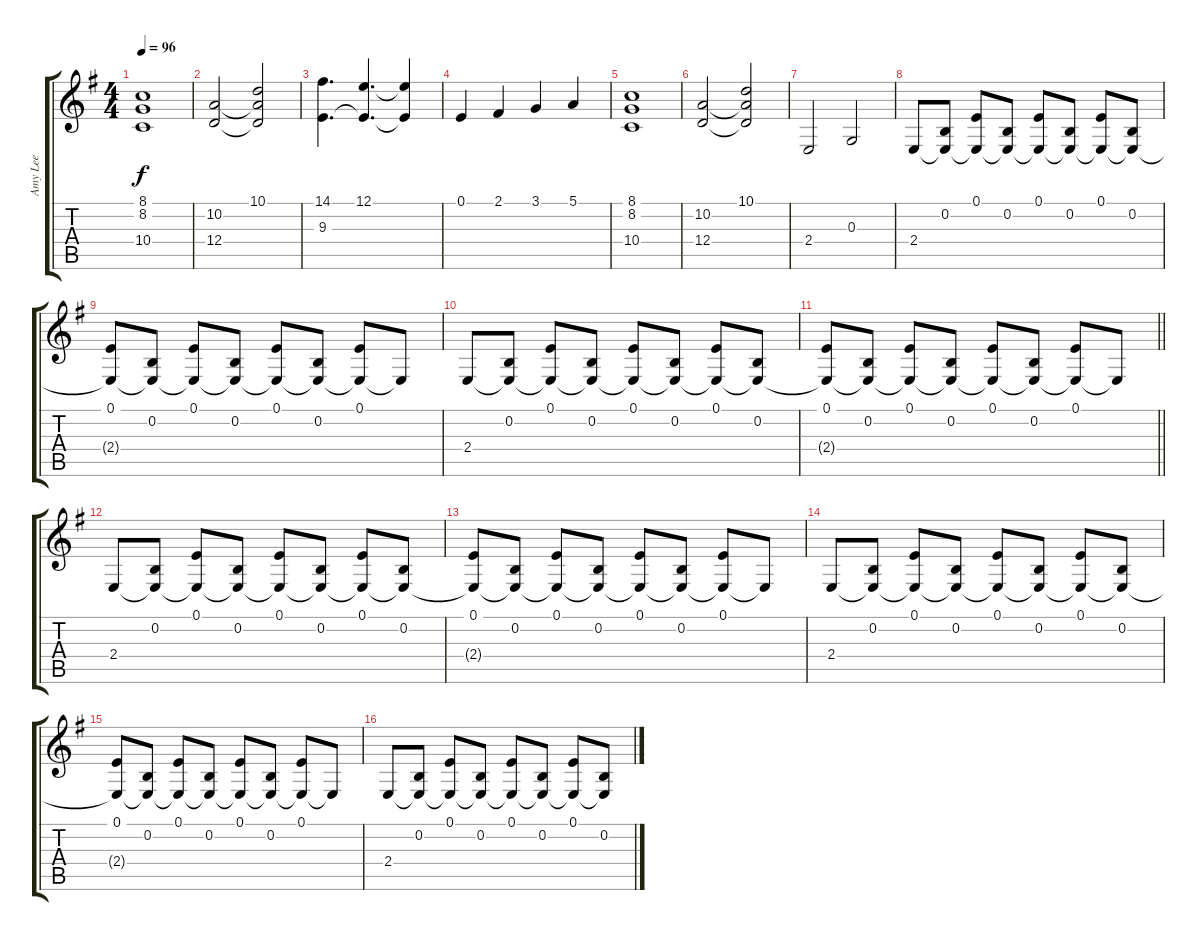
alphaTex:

\track ("Amy Lee" "Amy Lee") {instrument electricgrandpiano}
\staff {score tabs}
\tuning (E4 B3 G3 D3 A2 E2) {hide}
\ts (4 4)
\tempo 96
\clef g2
\ks g
(8.1 8.2 10.4).1{dy f} |
(10.2 12.4).2 (10.1 10.2{t} 12.4{t}).2 |
(14.1 9.3).4{d} (12.1 9.3{t}).4{d} (12.1{t} 9.3{t}).4 |
0.1.4 2.1.4 3.1.4 5.1.4 |
(8.1 8.2 10.4).1 |
(10.2 12.4).2 (10.1 10.2{t} 12.4{t}).2 |
2.4.2 0.3.2 |
2.4.8{instrument electricgrandpiano} (0.2 2.4{t}).8 (0.1 2.4{t}).8 (0.2 2.4{t}).8 (0.1 2.4{t}).8 (0.2 2.4{t}).8 (0.1 2.4{t}).8 (0.2 2.4{t}).8 |
(0.1 2.4{t}).8 (0.2 2.4{t}).8 (0.1 2.4{t}).8 (0.2 2.4{t}).8 (0.1 2.4{t}).8 (0.2 2.4{t}).8 (0.1 2.4{t}).8 2.4{t}.8 |
2.4.8 (0.2 2.4{t}).8 (0.1 2.4{t}).8 (0.2 2.4{t}).8 (0.1 2.4{t}).8 (0.2 2.4{t}).8 (0.1 2.4{t}).8 (0.2 2.4{t}).8 |
\barLineRight lightlight
(0.1 2.4{t}).8 (0.2 2.4{t}).8 (0.1 2.4{t}).8 (0.2 2.4{t}).8 (0.1 2.4{t}).8 (0.2 2.4{t}).8 (0.1 2.4{t}).8 2.4{t}.8 |
2.4.8 (0.2 2.4{t}).8 (0.1 2.4{t}).8 (0.2 2.4{t}).8 (0.1 2.4{t}).8 (0.2 2.4{t}).8 (0.1 2.4{t}).8 (0.2 2.4{t}).8 |
(0.1 2.4{t}).8{volume 0} (0.2 2.4{t}).8 (0.1 2.4{t}).8 (0.2 2.4{t}).8 (0.1 2.4{t}).8 (0.2 2.4{t}).8 (0.1 2.4{t}).8 2.4{t}.8 |
2.4.8 (0.2 2.4{t}).8 (0.1 2.4{t}).8 (0.2 2.4{t}).8 (0.1 2.4{t}).8 (0.2 2.4{t}).8 (0.1 2.4{t}).8 (0.2 2.4{t}).8 |
(0.1 2.4{t}).8 (0.2 2.4{t}).8 (0.1 2.4{t}).8 (0.2 2.4{t}).8 (0.1 2.4{t}).8 (0.2 2.4{t}).8 (0.1 2.4{t}).8 2.4{t}.8 |
2.4.8 (0.2 2.4{t}).8 (0.1 2.4{t}).8 (0.2 2.4{t}).8 (0.1 2.4{t}).8 (0.2 2.4{t}).8 (0.1 2.4{t}).8 (0.2 2.4{t}).8
